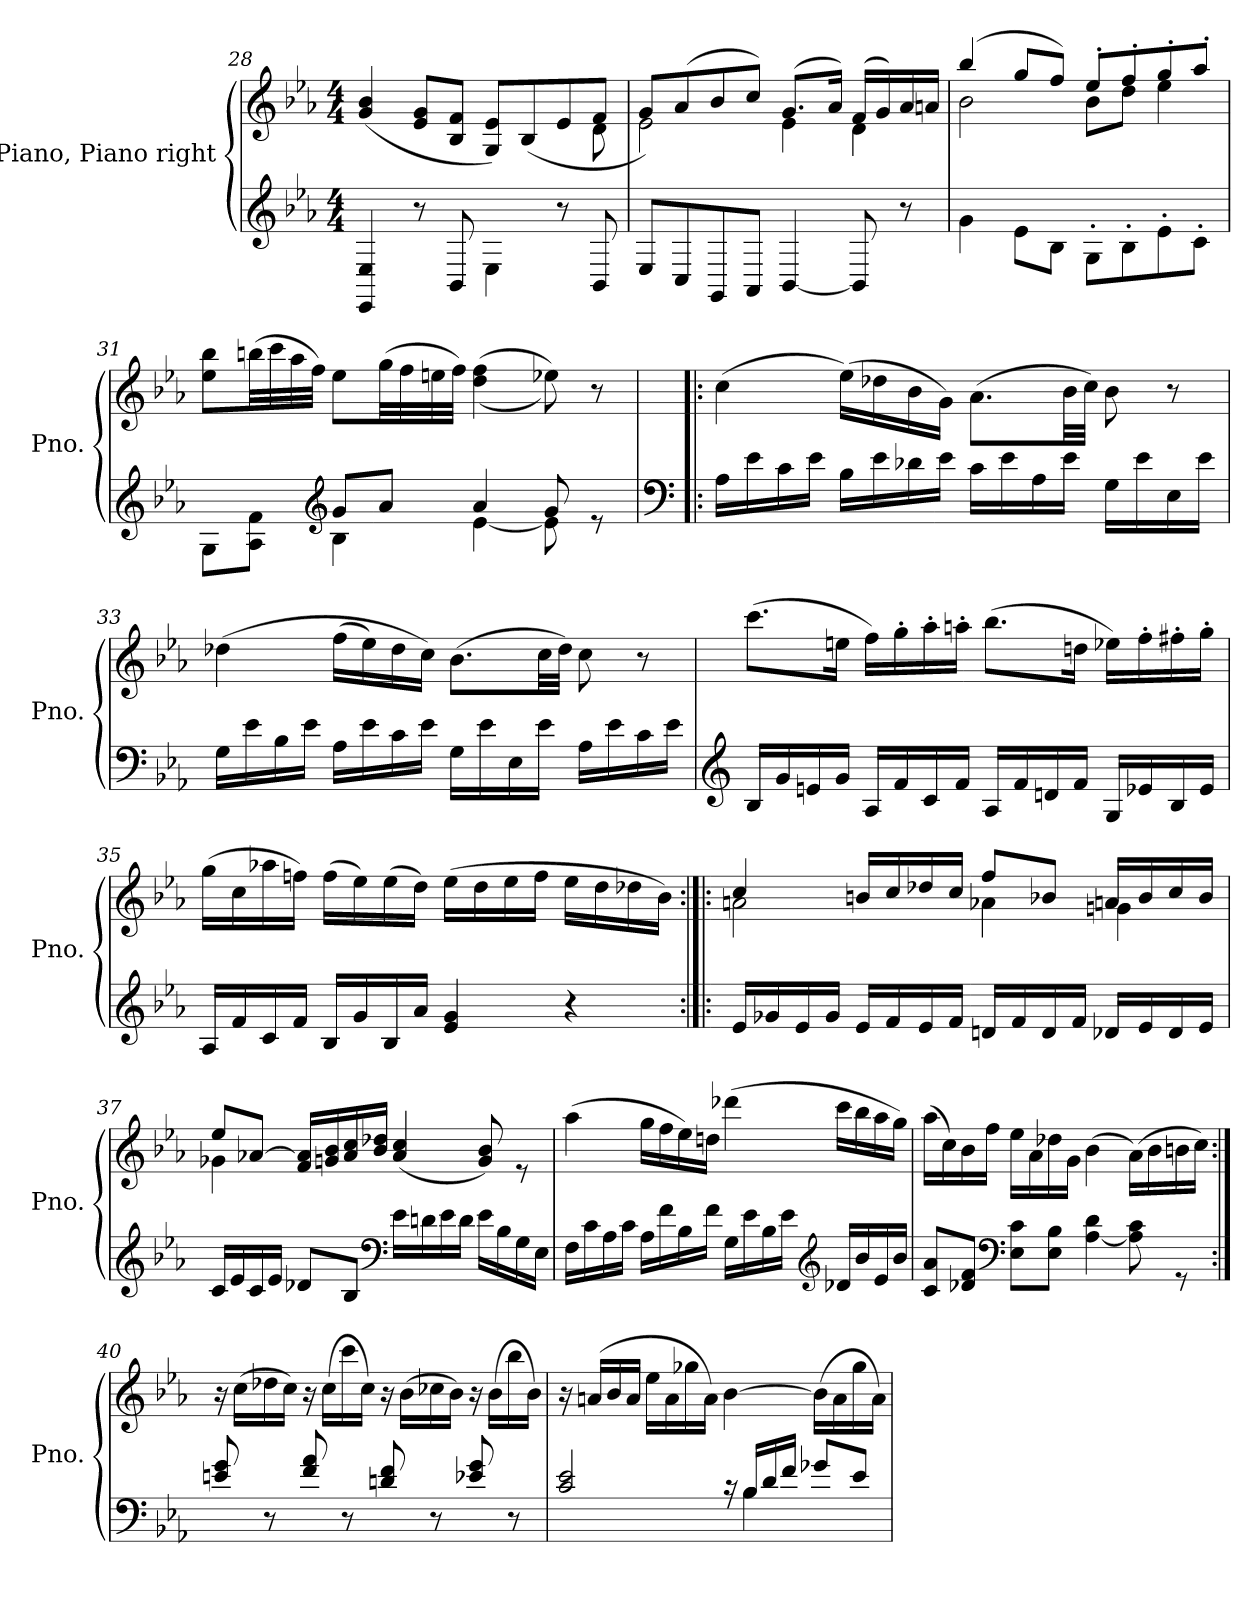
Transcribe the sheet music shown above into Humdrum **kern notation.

**kern	**kern
*part1	*part1
*staff2	*staff1
*I"Piano, Piano right	*
*I'Pno.	*
*clefG2	*clefG2
*k[b-e-a-]	*k[b-e-a-]
*M4/4	*M4/4
=28	=28
*	*^
4EE-/ 4E-/	(<4g/ 4b-/	2..ryy
8r	8e-/ 8g/L	.
8BB-/	8B-/ 8f/J	.
4E-\	8G/ 8e-/L)	.
.	(>8B-/	.
8r	8e-/	.
8BB-/	8f/J	8d\
=29	=29	=29
8E-/L	8g/L)	2e-\
8C/	(>8a-/	.
8GG/	8b-/	.
8AA-/J	8cc/J)	.
[4BB-/	(>8.g/L	4e-\
.	16a-/Jk)	.
8BB-/]	(>16f/LL	4d\
.	16g/)	.
8r	16a-/	.
.	16an/JJ	.
!!LO:LB:g=z	!!
=30	=30	=30
4g\	(>4bb-/	2b-\
8e-\L	8gg/L	.
8B-\J	8ff/J)	.
8G'\L	8ee-'/L	8b-\L
8B-'\	8ff'/	8dd\J
8e-'\	8gg'/	4ee-\
8c'\J	8aa-'/J	.
*	*v	*v
=31	=31
*^	*
8G\L	4ryy	8ee-\ 8bb-\L
8A-\ 8f\J	.	(>32bbn\LL
.	.	32ccc\
.	.	32aa-\
.	.	32ff\JJJ)
*clefG2	*	*
8g/L	4B-\	8ee-\L
8a-/J	.	(>32gg\LL
.	.	32ff\
.	.	32een\
.	.	32ff\JJJ)
4a-/	[4e-\	(>(<4dd\ 4ff\
8g/	8e-\]	8ee-X\))
8re	8ryy	8r
*v	*v	*
!!LO:LB:g=z
=32!|:	=32!|:
*clefF4	*
16A-\LL	(>4cc\
16e-\	.
16c\	.
16e-\JJ	.
16B-\LL	(>16ee-\LL)
16e-\	16dd-X\
16d-X\	16b-\
16e-\JJ	16g\JJ)
16c\LL	(>8.a-\L
16e-\	.
16A-\	.
16e-\JJ	32b-\LL
.	32cc\JJJ)
16G\LL	8b-\
16e-\	.
16E-\	8r
16e-\JJ	.
=33	=33
16G\LL	(>4dd-X\
16e-\	.
16B-\	.
16e-\JJ	.
16A-\LL	(>16ff\LL
16e-\	16ee-\)
16c\	16dd-\
16e-\JJ	16cc\JJ)
16G\LL	(>8.b-\L
16e-\	.
16E-\	.
16e-\JJ	32cc\LL
.	32dd-\JJJ)
16A-\LL	8cc\
16e-\	.
16c\	8r
16e-\JJ	.
!!LO:PB:g=z
=34	=34
*clefG2	*
16B-/LL	(>8.ccc\L
16g/	.
16en/	.
16g/JJ	16een\Jk
16A-/LL	16ff\LL)
16f/	16gg'\
16c/	16aa-'\
16f/JJ	16aan'\JJ
16A-/LL	(>8.bb-\L
16f/	.
16dn/	.
16f/JJ	16ddn\Jk
16G/LL	16ee-X\LL)
16e-X/	16ff'\
16B-/	16ff#X'\
16e-/JJ	16gg'\JJ
=35	=35
16A-/LL	(>16gg\LL
16f/	16cc\
16c/	16aa-X\
16f/JJ	16ffn\JJ)
16B-/LL	(>16ff\LL
16g/	16ee-\)
16B-/	(>16ee-\
16a-/JJ	16dd\JJ)
4e-/ 4g/	(>16ee-\LL
.	16dd\
.	16ee-\
.	16ff\JJ
4r	16ee-\LL
.	16dd\
.	16dd-X\
.	16b-\JJ)
!!LO:LB:g=z
=36:|!|:	=36:|!|:
*	*^
16e-/LL	4cc/	2an\
16g-X/	.	.
16e-/	.	.
16g-/JJ	.	.
16e-/LL	16bn/LL	.
16f/	16cc/	.
16e-/	16dd-X/	.
16f/JJ	16cc/JJ	.
16dn/LL	8ff/L	4a-X\
16f/	.	.
16d/	8b-X/J	.
16f/JJ	.	.
16d-X/LL	16an/LL	4gn\
16e-/	16b-/	.
16d-/	16cc/	.
16e-/JJ	16b-/JJ	.
=37	=37	=37
16c/LL	8ee-/L	4g-X\
16e-/	.	.
16c/	[8a-X/J	.
16e-/JJ	.	.
8d-X/L	16f/ 16a-/]LL	2.ryy
.	16gn/ 16b-/	.
8B-/J	16a-/ 16cc/	.
.	16b-/ 16dd-X/JJ	.
*clefF4	*	*
16e-\LL	(>4a-/ 4cc/	.
16dn\	.	.
16e-\	.	.
16d\JJ	.	.
16e-\LL	8g/ 8b-/)	.
16B-\	.	.
16G\	8re	.
16E-\JJ	.	.
*	*v	*v
!!LO:LB:g=z
=38	=38
16F\LL	(>4aa-\
16c\	.
16A-\	.
16c\JJ	.
16A-\LL	16gg\LL
16f\	16ff\
16B-\	16ee-\)
16f\JJ	16ddn\JJ
16G\LL	(>4ddd-X\
16e-\	.
16B-\	.
16e-\JJ	.
*clefG2	*
16d-X/LL	16ccc\LL
16b-/	16bb-\
16e-/	16aa-\
16b-/JJ	16gg\JJ)
=39	=39
8c/ 8a-/L	(>16aa-\LL
.	16cc\)
8d-X/ 8f/J	16b-\
.	16ff\JJ
*clefF4	*
8E-\ 8c\L	16ee-\LL
.	16a-\
8E-\ 8B-\J	16dd-X\
.	16g\JJ
[4A-\ 4d-\	(>4b-\
8A-\] 8c\	(>16a-\LL)
.	16b-\
8rGG	16bn\
.	16cc\JJ)
!!LO:LB:g=z
=40:|!	=40:|!
8en/ 8g/	16r
.	(>16cc\LL
8r	16dd-X\
.	16cc\JJ)
8f/ 8a-/	16r
.	(>16cc\LL
8r	16ccc\
.	16cc\JJ)
8dn/ 8f/	16r
.	(>16b-\LL
8r	16cc-X\
.	16b-\JJ)
8e-X/ 8g/	16r
.	(>16b-\LL
8r	16bb-\
.	16b-\JJ)
=41	=41
*^	*
2c/ 2e-/	16ryy	16r
*v	*v	*
.	(>16an/LL
.	16b-/
.	16a/JJ
.	16ee-\LL
.	16a\
.	16gg-X\
.	16a\JJ)
16rc	[4b-\
*^	*
16B-/LL	4B-\	.
16d/	.	.
16f/JJ	.	.
8g-X/L	.	(>16b-\LL]
.	8.ryy	16a\
8e-/J	.	16gg-\
.	.	16a\JJ)
*v	*v	*
=	=
*-	*-
